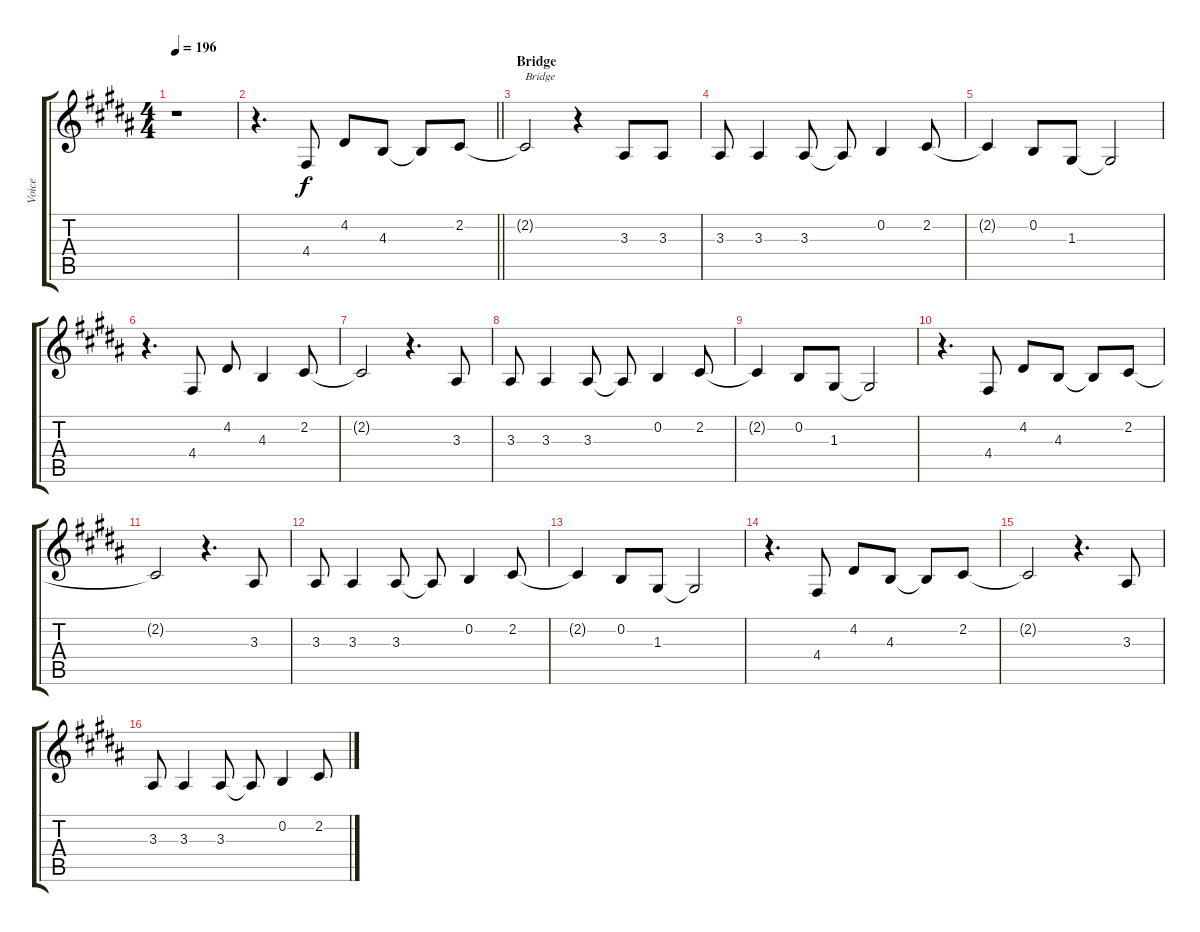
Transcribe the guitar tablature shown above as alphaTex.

\track ("Voice" "Voice") {instrument lead1square}
\staff {score tabs}
\tuning (E4 B3 G3 D3 A2 E2) {hide}
\ts (4 4)
\tempo 196
\clef g2
\ks b
r.1{dy f} |
\barLineRight lightlight
r.4{d} 4.4.8 4.2.8 4.3.8 4.3{t}.8 2.2.8 |
\section ("" "Bridge")
2.2{t}.2{txt "Bridge"} r.4 3.3.8 3.3.8 |
3.3.8 3.3.4 3.3.8 3.3{t}.8 0.2.4 2.2.8 |
2.2{t}.4 0.2.8 1.3.8 1.3{t}.2 |
r.4{d} 4.4.8 4.2.8 4.3.4 2.2.8 |
2.2{t}.2 r.4{d} 3.3.8 |
3.3.8 3.3.4 3.3.8 3.3{t}.8 0.2.4 2.2.8 |
2.2{t}.4 0.2.8 1.3.8 1.3{t}.2 |
r.4{d} 4.4.8 4.2.8 4.3.8 4.3{t}.8 2.2.8 |
2.2{t}.2 r.4{d} 3.3.8 |
3.3.8 3.3.4 3.3.8 3.3{t}.8 0.2.4 2.2.8 |
2.2{t}.4 0.2.8 1.3.8 1.3{t}.2 |
r.4{d} 4.4.8 4.2.8 4.3.8 4.3{t}.8 2.2.8 |
2.2{t}.2 r.4{d} 3.3.8 |
3.3.8 3.3.4 3.3.8 3.3{t}.8 0.2.4 2.2{h}.8
